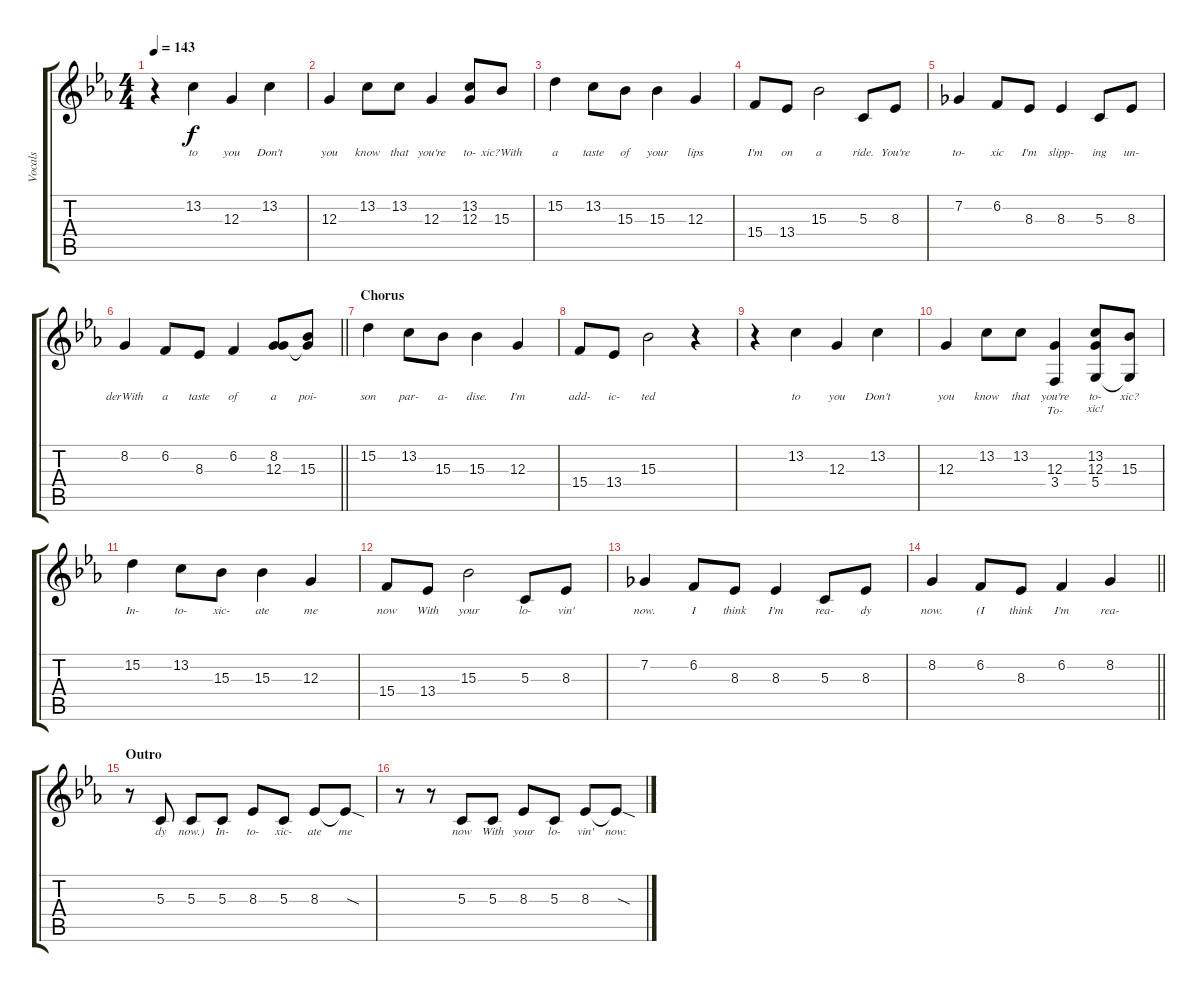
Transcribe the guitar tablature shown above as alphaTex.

\track ("Vocals" "Vocals") {instrument lead6voice}
\staff {score tabs}
\tuning (E4 B3 G3 D3 A2 E2) {hide}
\ts (4 4)
\tempo 143
\clef g2
\ks cminor
r.4{dy f instrument lead6voice} 13.2.4{lyrics (0 "to") lyrics (1 "") lyrics (2 "") lyrics (3 "") lyrics (4 "")} 12.3.4{lyrics (0 "you") lyrics (1 "") lyrics (2 "") lyrics (3 "") lyrics (4 "")} 13.2.4{lyrics (0 "Don't") lyrics (1 "") lyrics (2 "") lyrics (3 "") lyrics (4 "")} |
12.3.4{lyrics (0 "you") lyrics (1 "") lyrics (2 "") lyrics (3 "") lyrics (4 "")} 13.2.8{lyrics (0 "know") lyrics (1 "") lyrics (2 "") lyrics (3 "") lyrics (4 "")} 13.2.8{lyrics (0 "that") lyrics (1 "") lyrics (2 "") lyrics (3 "") lyrics (4 "")} 12.3.4{lyrics (0 "you're") lyrics (1 "") lyrics (2 "") lyrics (3 "") lyrics (4 "")} (13.2 12.3).8{lyrics (0 "to-") lyrics (1 "") lyrics (2 "") lyrics (3 "") lyrics (4 "")} 15.3.8{lyrics (0 "xic?With") lyrics (1 "") lyrics (2 "") lyrics (3 "") lyrics (4 "")} |
15.2.4{lyrics (0 "a") lyrics (1 "") lyrics (2 "") lyrics (3 "") lyrics (4 "")} 13.2.8{lyrics (0 "taste") lyrics (1 "") lyrics (2 "") lyrics (3 "") lyrics (4 "")} 15.3.8{lyrics (0 "of") lyrics (1 "") lyrics (2 "") lyrics (3 "") lyrics (4 "")} 15.3.4{lyrics (0 "your") lyrics (1 "") lyrics (2 "") lyrics (3 "") lyrics (4 "")} 12.3.4{lyrics (0 "lips") lyrics (1 "") lyrics (2 "") lyrics (3 "") lyrics (4 "")} |
15.4.8{lyrics (0 "I'm") lyrics (1 "") lyrics (2 "") lyrics (3 "") lyrics (4 "")} 13.4.8{lyrics (0 "on") lyrics (1 "") lyrics (2 "") lyrics (3 "") lyrics (4 "")} 15.3.2{lyrics (0 "a") lyrics (1 "") lyrics (2 "") lyrics (3 "") lyrics (4 "")} 5.3.8{lyrics (0 "ride.") lyrics (1 "") lyrics (2 "") lyrics (3 "") lyrics (4 "")} 8.3.8{lyrics (0 "You're") lyrics (1 "") lyrics (2 "") lyrics (3 "") lyrics (4 "")} |
7.2.4{lyrics (0 "to-") lyrics (1 "") lyrics (2 "") lyrics (3 "") lyrics (4 "")} 6.2.8{lyrics (0 "xic") lyrics (1 "") lyrics (2 "") lyrics (3 "") lyrics (4 "")} 8.3.8{lyrics (0 "I'm") lyrics (1 "") lyrics (2 "") lyrics (3 "") lyrics (4 "")} 8.3.4{lyrics (0 "slipp-") lyrics (1 "") lyrics (2 "") lyrics (3 "") lyrics (4 "")} 5.3.8{lyrics (0 "ing") lyrics (1 "") lyrics (2 "") lyrics (3 "") lyrics (4 "")} 8.3.8{lyrics (0 "un-") lyrics (1 "") lyrics (2 "") lyrics (3 "") lyrics (4 "")} |
\barLineRight lightlight
8.2.4{lyrics (0 "derWith") lyrics (1 "") lyrics (2 "") lyrics (3 "") lyrics (4 "")} 6.2.8{lyrics (0 "a") lyrics (1 "") lyrics (2 "") lyrics (3 "") lyrics (4 "")} 8.3.8{lyrics (0 "taste") lyrics (1 "") lyrics (2 "") lyrics (3 "") lyrics (4 "")} 6.2.4{lyrics (0 "of") lyrics (1 "") lyrics (2 "") lyrics (3 "") lyrics (4 "")} (8.2 12.3).8{lyrics (0 "a") lyrics (1 "") lyrics (2 "") lyrics (3 "") lyrics (4 "")} (8.2{t} 15.3).8{lyrics (0 "poi-") lyrics (1 "") lyrics (2 "") lyrics (3 "") lyrics (4 "")} |
\section ("" "Chorus")
15.2.4{lyrics (0 "son") lyrics (1 "") lyrics (2 "") lyrics (3 "") lyrics (4 "")} 13.2.8{lyrics (0 "par-") lyrics (1 "") lyrics (2 "") lyrics (3 "") lyrics (4 "")} 15.3.8{lyrics (0 "a-") lyrics (1 "") lyrics (2 "") lyrics (3 "") lyrics (4 "")} 15.3.4{lyrics (0 "dise.") lyrics (1 "") lyrics (2 "") lyrics (3 "") lyrics (4 "")} 12.3.4{lyrics (0 "I'm") lyrics (1 "") lyrics (2 "") lyrics (3 "") lyrics (4 "")} |
15.4.8{lyrics (0 "add-") lyrics (1 "") lyrics (2 "") lyrics (3 "") lyrics (4 "")} 13.4.8{lyrics (0 "ic-") lyrics (1 "") lyrics (2 "") lyrics (3 "") lyrics (4 "")} 15.3.2{lyrics (0 "ted") lyrics (1 "") lyrics (2 "") lyrics (3 "") lyrics (4 "")} r.4 |
r.4 13.2.4{lyrics (0 "to") lyrics (1 "") lyrics (2 "") lyrics (3 "") lyrics (4 "")} 12.3.4{lyrics (0 "you") lyrics (1 "") lyrics (2 "") lyrics (3 "") lyrics (4 "")} 13.2.4{lyrics (0 "Don't") lyrics (1 "") lyrics (2 "") lyrics (3 "") lyrics (4 "")} |
12.3.4{lyrics (0 "you") lyrics (1 "") lyrics (2 "") lyrics (3 "") lyrics (4 "")} 13.2.8{lyrics (0 "know") lyrics (1 "") lyrics (2 "") lyrics (3 "") lyrics (4 "")} 13.2.8{lyrics (0 "that") lyrics (1 "") lyrics (2 "") lyrics (3 "") lyrics (4 "")} (12.3 3.4).4{lyrics (0 "you're") lyrics (1 "To-") lyrics (2 "") lyrics (3 "") lyrics (4 "")} (13.2 12.3 5.4).8{lyrics (0 "to-") lyrics (1 "xic!") lyrics (2 "") lyrics (3 "") lyrics (4 "")} (15.3 5.4{t}).8{lyrics (0 "xic?") lyrics (1 "") lyrics (2 "") lyrics (3 "") lyrics (4 "")} |
15.2.4{lyrics (0 "In-") lyrics (1 "") lyrics (2 "") lyrics (3 "") lyrics (4 "")} 13.2.8{lyrics (0 "to-") lyrics (1 "") lyrics (2 "") lyrics (3 "") lyrics (4 "")} 15.3.8{lyrics (0 "xic-") lyrics (1 "") lyrics (2 "") lyrics (3 "") lyrics (4 "")} 15.3.4{lyrics (0 "ate") lyrics (1 "") lyrics (2 "") lyrics (3 "") lyrics (4 "")} 12.3.4{lyrics (0 "me") lyrics (1 "") lyrics (2 "") lyrics (3 "") lyrics (4 "")} |
15.4.8{lyrics (0 "now") lyrics (1 "") lyrics (2 "") lyrics (3 "") lyrics (4 "")} 13.4.8{lyrics (0 "With") lyrics (1 "") lyrics (2 "") lyrics (3 "") lyrics (4 "")} 15.3.2{lyrics (0 "your") lyrics (1 "") lyrics (2 "") lyrics (3 "") lyrics (4 "")} 5.3.8{lyrics (0 "lo-") lyrics (1 "") lyrics (2 "") lyrics (3 "") lyrics (4 "")} 8.3.8{lyrics (0 "vin'") lyrics (1 "") lyrics (2 "") lyrics (3 "") lyrics (4 "")} |
7.2.4{lyrics (0 "now.") lyrics (1 "") lyrics (2 "") lyrics (3 "") lyrics (4 "")} 6.2.8{lyrics (0 "I") lyrics (1 "") lyrics (2 "") lyrics (3 "") lyrics (4 "")} 8.3.8{lyrics (0 "think") lyrics (1 "") lyrics (2 "") lyrics (3 "") lyrics (4 "")} 8.3.4{lyrics (0 "I'm") lyrics (1 "") lyrics (2 "") lyrics (3 "") lyrics (4 "")} 5.3.8{lyrics (0 "rea-") lyrics (1 "") lyrics (2 "") lyrics (3 "") lyrics (4 "")} 8.3.8{lyrics (0 "dy") lyrics (1 "") lyrics (2 "") lyrics (3 "") lyrics (4 "")} |
\barLineRight lightlight
8.2.4{lyrics (0 "now.") lyrics (1 "") lyrics (2 "") lyrics (3 "") lyrics (4 "")} 6.2.8{lyrics (0 "(I") lyrics (1 "") lyrics (2 "") lyrics (3 "") lyrics (4 "")} 8.3.8{lyrics (0 "think") lyrics (1 "") lyrics (2 "") lyrics (3 "") lyrics (4 "")} 6.2.4{lyrics (0 "I'm") lyrics (1 "") lyrics (2 "") lyrics (3 "") lyrics (4 "")} 8.2.4{lyrics (0 "rea-") lyrics (1 "") lyrics (2 "") lyrics (3 "") lyrics (4 "")} |
\section ("" "Outro")
r.8 5.3.8{lyrics (0 "dy") lyrics (1 "") lyrics (2 "") lyrics (3 "") lyrics (4 "")} 5.3.8{lyrics (0 "now.)") lyrics (1 "") lyrics (2 "") lyrics (3 "") lyrics (4 "")} 5.3.8{lyrics (0 "In-") lyrics (1 "") lyrics (2 "") lyrics (3 "") lyrics (4 "")} 8.3.8{lyrics (0 "to-") lyrics (1 "") lyrics (2 "") lyrics (3 "") lyrics (4 "")} 5.3.8{lyrics (0 "xic-") lyrics (1 "") lyrics (2 "") lyrics (3 "") lyrics (4 "")} 8.3.8{lyrics (0 "ate") lyrics (1 "") lyrics (2 "") lyrics (3 "") lyrics (4 "")} 8.3{sod t}.8{lyrics (0 "me") lyrics (1 "") lyrics (2 "") lyrics (3 "") lyrics (4 "")} |
r.8 r.8 5.3.8{lyrics (0 "now") lyrics (1 "") lyrics (2 "") lyrics (3 "") lyrics (4 "")} 5.3.8{lyrics (0 "With") lyrics (1 "") lyrics (2 "") lyrics (3 "") lyrics (4 "")} 8.3.8{lyrics (0 "your") lyrics (1 "") lyrics (2 "") lyrics (3 "") lyrics (4 "")} 5.3.8{lyrics (0 "lo-") lyrics (1 "") lyrics (2 "") lyrics (3 "") lyrics (4 "")} 8.3.8{lyrics (0 "vin'") lyrics (1 "") lyrics (2 "") lyrics (3 "") lyrics (4 "")} 8.3{sod t}.8{lyrics (0 "now.") lyrics (1 "") lyrics (2 "") lyrics (3 "") lyrics (4 "")}
